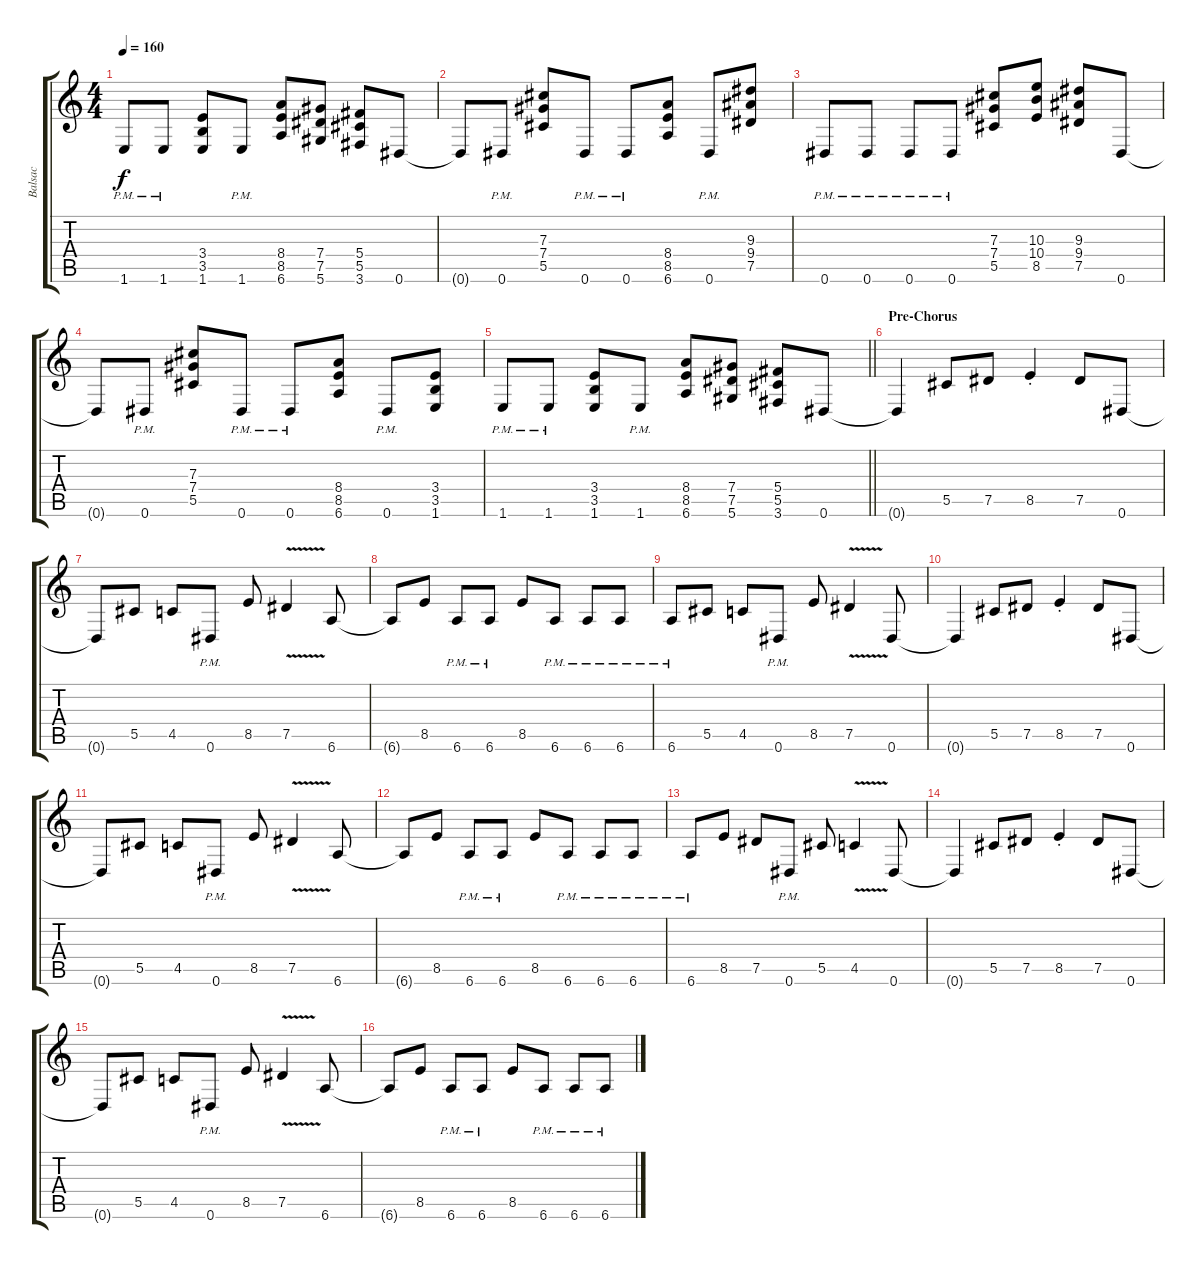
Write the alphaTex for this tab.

\track ("Balsac" "Balsac") {instrument overdrivenguitar}
\staff {score tabs}
\tuning (Eb4 Bb3 Gb3 Db3 Ab2 Eb2) {hide}
\ts (4 4)
\tempo 160
\clef g2
\ks c
1.6{pm}.8{dy f} 1.6{pm}.8 (3.4 3.5 1.6).8 1.6{pm}.8 (8.4 8.5 6.6).8 (7.4 7.5 5.6).8 (5.4 5.5 3.6).8 0.6.8 |
0.6{t}.8 0.6{pm}.8 (7.3 7.4 5.5).8 0.6{pm}.8 0.6{pm}.8 (8.4 8.5 6.6).8 0.6{pm}.8 (9.3 9.4 7.5).8 |
0.6{pm}.8 0.6{pm}.8 0.6{pm}.8 0.6{pm}.8 (7.3 7.4 5.5).8 (10.3 10.4 8.5).8 (9.3 9.4 7.5).8 0.6.8 |
0.6{t}.8 0.6{pm}.8 (7.3 7.4 5.5).8 0.6{pm}.8 0.6{pm}.8 (8.4 8.5 6.6).8 0.6{pm}.8 (3.4 3.5 1.6).8 |
\barLineRight lightlight
1.6{pm}.8 1.6{pm}.8 (3.4 3.5 1.6).8 1.6{pm}.8 (8.4 8.5 6.6).8 (7.4 7.5 5.6).8 (5.4 5.5 3.6).8 0.6.8 |
\section ("" "Pre-Chorus")
0.6{t}.4 5.5.8 7.5.8 8.5{st}.4 7.5.8 0.6.8 |
0.6{t}.8 5.5.8 4.5.8 0.6{pm}.8 8.5.8 7.5{v}.4 6.6.8 |
6.6{t}.8 8.5.8 6.6{pm}.8 6.6{pm}.8 8.5.8 6.6{pm}.8 6.6{pm}.8 6.6{pm}.8 |
6.6{pm}.8 5.5.8 4.5.8 0.6{pm}.8 8.5.8 7.5{v}.4 0.6.8 |
0.6{t}.4 5.5.8 7.5.8 8.5{st}.4 7.5.8 0.6.8 |
0.6{t}.8 5.5.8 4.5.8 0.6{pm}.8 8.5.8 7.5{v}.4 6.6.8 |
6.6{t}.8 8.5.8 6.6{pm}.8 6.6{pm}.8 8.5.8 6.6{pm}.8 6.6{pm}.8 6.6{pm}.8 |
6.6{pm}.8 8.5.8 7.5.8 0.6{pm}.8 5.5.8 4.5{v}.4 0.6.8 |
0.6{t}.4 5.5.8 7.5.8 8.5{st}.4 7.5.8 0.6.8 |
0.6{t}.8 5.5.8 4.5.8 0.6{pm}.8 8.5.8 7.5{v}.4 6.6.8 |
6.6{t}.8 8.5.8 6.6{pm}.8 6.6{pm}.8 8.5.8 6.6{pm}.8 6.6{pm}.8 6.6{pm}.8
